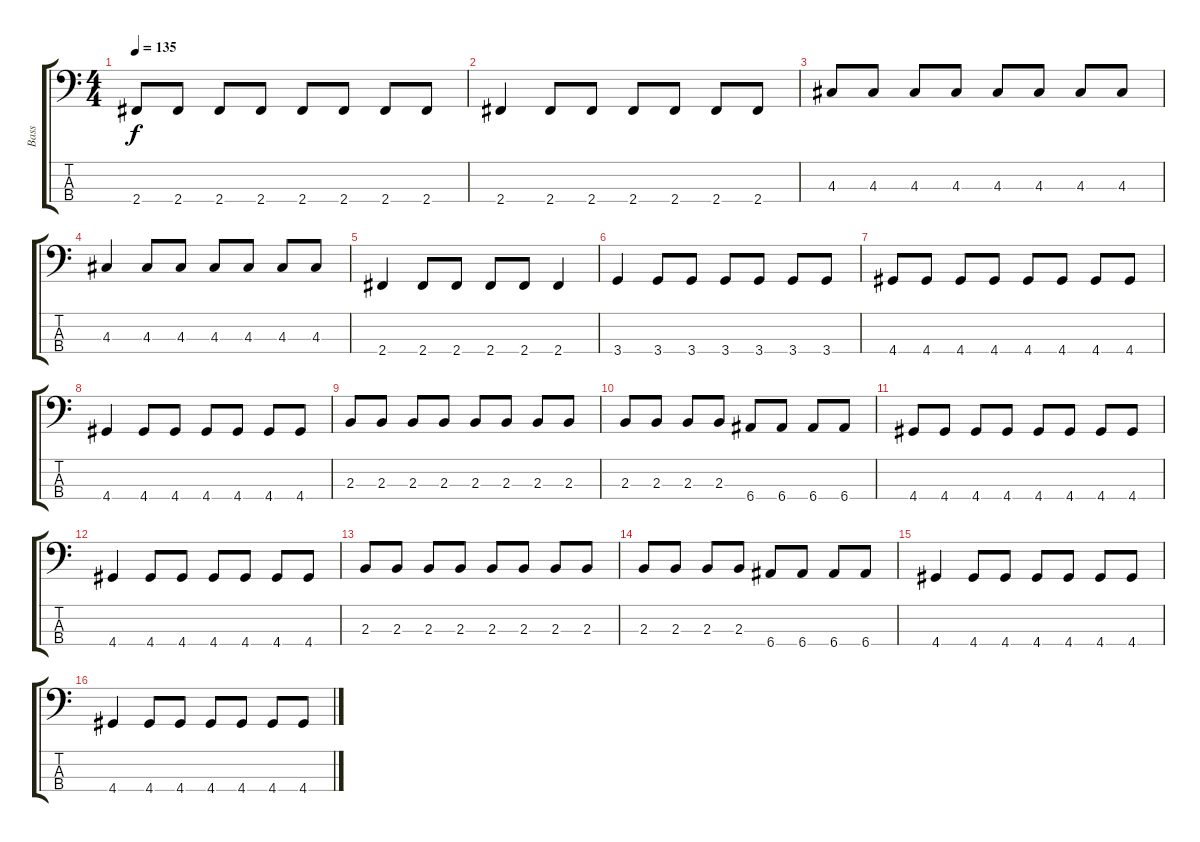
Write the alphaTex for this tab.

\track ("Bass" "Bass") {instrument electricbasspick}
\staff {score tabs}
\tuning (G2 D2 A1 E1) {hide}
\ts (4 4)
\tempo 135
\clef f4
\ks c
2.4.8{dy f} 2.4.8 2.4.8 2.4.8 2.4.8 2.4.8 2.4.8 2.4.8 |
2.4.4 2.4.8 2.4.8 2.4.8 2.4.8 2.4.8 2.4.8 |
4.3.8 4.3.8 4.3.8 4.3.8 4.3.8 4.3.8 4.3.8 4.3.8 |
4.3.4 4.3.8 4.3.8 4.3.8 4.3.8 4.3.8 4.3.8 |
2.4.4 2.4.8 2.4.8 2.4.8 2.4.8 2.4.4 |
3.4.4 3.4.8 3.4.8 3.4.8 3.4.8 3.4.8 3.4.8 |
4.4.8 4.4.8 4.4.8 4.4.8 4.4.8 4.4.8 4.4.8 4.4.8 |
4.4.4 4.4.8 4.4.8 4.4.8 4.4.8 4.4.8 4.4.8 |
2.3.8 2.3.8 2.3.8 2.3.8 2.3.8 2.3.8 2.3.8 2.3.8 |
2.3.8 2.3.8 2.3.8 2.3.8 6.4.8 6.4.8 6.4.8 6.4.8 |
4.4.8 4.4.8 4.4.8 4.4.8 4.4.8 4.4.8 4.4.8 4.4.8 |
4.4.4 4.4.8 4.4.8 4.4.8 4.4.8 4.4.8 4.4.8 |
2.3.8 2.3.8 2.3.8 2.3.8 2.3.8 2.3.8 2.3.8 2.3.8 |
2.3.8 2.3.8 2.3.8 2.3.8 6.4.8 6.4.8 6.4.8 6.4.8 |
4.4.4 4.4.8 4.4.8 4.4.8 4.4.8 4.4.8 4.4.8 |
4.4.4 4.4.8 4.4.8 4.4.8 4.4.8 4.4.8 4.4.8
